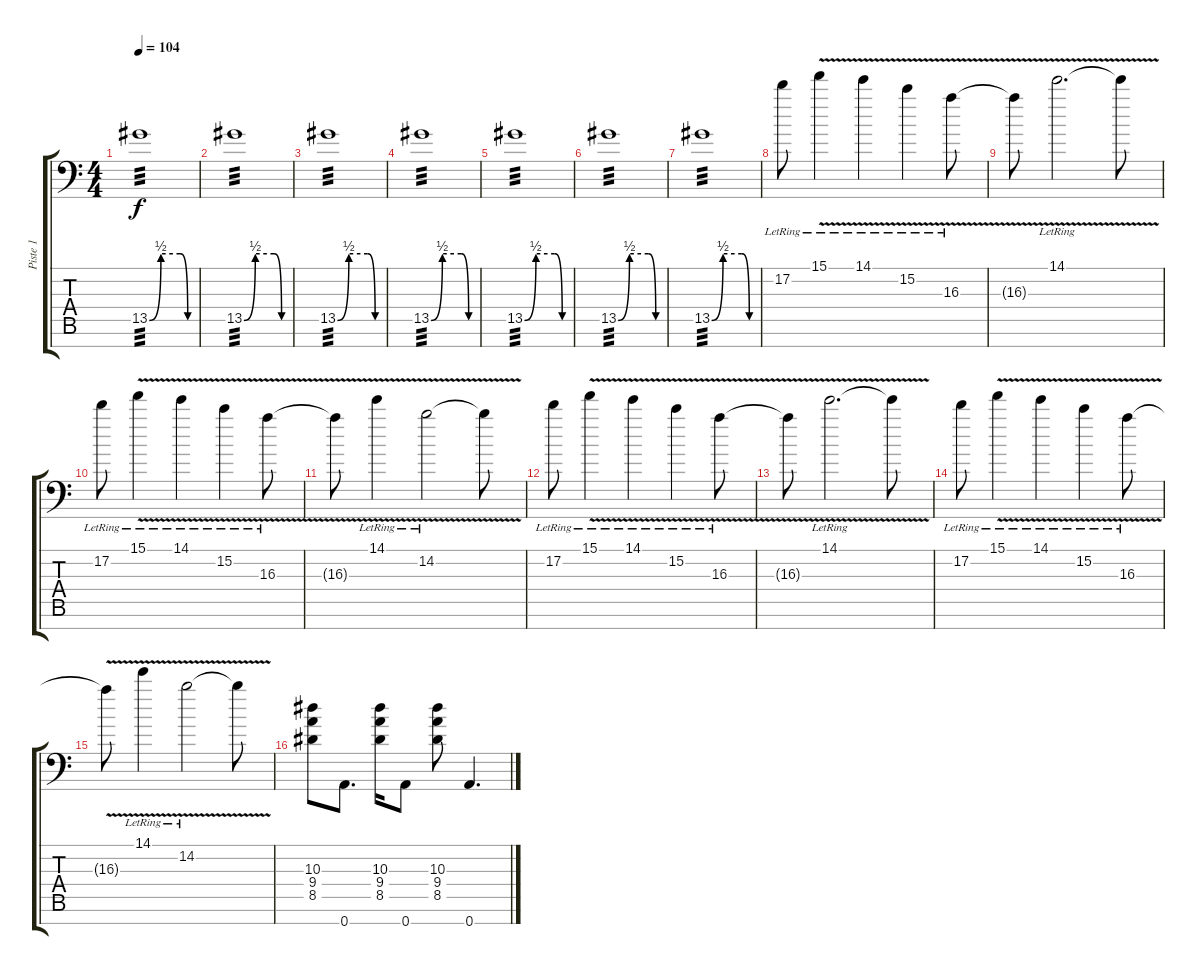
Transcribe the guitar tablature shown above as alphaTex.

\track ("Piste 1" "Piste 1") {instrument overdrivenguitar}
\staff {score tabs}
\tuning (D4 A3 F3 C3 G2 D2 A1) {hide}
\ts (4 4)
\tempo 104
\clef f4
\ks c
13.5{be (custom 0 0 15 2 40 2 50 0 60 0)}.1{tp 3 dy f} |
13.5{be (custom 0 0 15 2 40 2 50 0 60 0)}.1{tp 3} |
13.5{be (custom 0 0 15 2 40 2 50 0 60 0)}.1{tp 3} |
13.5{be (custom 0 0 15 2 40 2 50 0 60 0)}.1{tp 3} |
13.5{be (custom 0 0 15 2 40 2 50 0 60 0)}.1{tp 3} |
13.5{be (custom 0 0 15 2 40 2 50 0 60 0)}.1{tp 3} |
13.5{be (custom 0 0 15 2 40 2 50 0 60 0)}.1{tp 3} |
17.2{lr}.8{volume 7 instrument electricguitarjazz} 15.1{v lr}.4 14.1{v lr}.4 15.2{v lr}.4 16.3{v lr}.8 |
16.3{t}.8 14.1{v lr}.2{d} 14.1{t}.8 |
17.2{lr}.8 15.1{v lr}.4 14.1{v lr}.4 15.2{v lr}.4 16.3{v lr}.8 |
16.3{t}.8 14.1{v lr}.4 14.2{v lr}.2 14.2{t}.8 |
17.2{lr}.8 15.1{v lr}.4 14.1{v lr}.4 15.2{v lr}.4 16.3{v lr}.8 |
16.3{t}.8 14.1{v lr}.2{d} 14.1{t}.8 |
17.2{lr}.8 15.1{v lr}.4 14.1{v lr}.4 15.2{v lr}.4 16.3{v lr}.8 |
16.3{t}.8 14.1{v lr}.4 14.2{v lr}.2 14.2{t}.8 |
(10.3 9.4 8.5).8{volume 12 instrument overdrivenguitar} 0.7.8{d} (10.3 9.4 8.5).16 0.7.8 (10.3 9.4 8.5).8 0.7.4{d}
